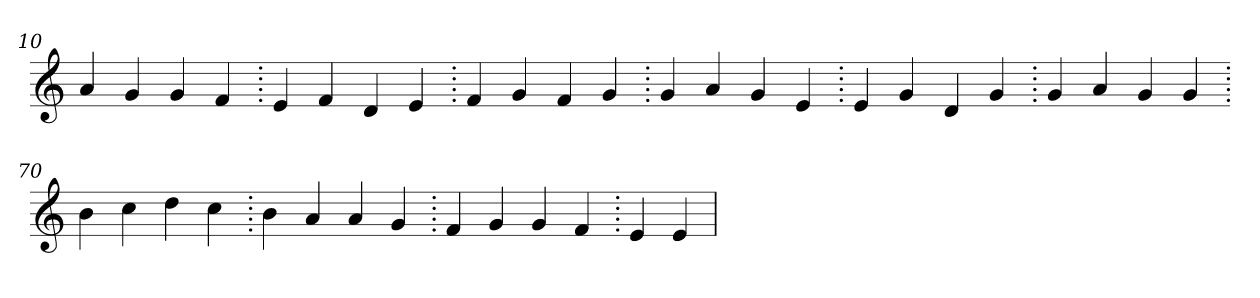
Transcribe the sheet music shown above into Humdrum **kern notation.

**kern
*part1
*staff1
*clefG2
=10.
4a
4g
4g
4f
=20.
4e
4f
4d
4e
=30.
4f
4g
4f
4g
=40.
4g
4a
4g
4e
=50.
4e
4g
4d
4g
=60.
4g
4a
4g
4g
=70.
4b
4cc
4dd
4cc
=80.
4b
4a
4a
4g
=90.
4f
4g
4g
4f
=100.
4e
4e
=
*-
